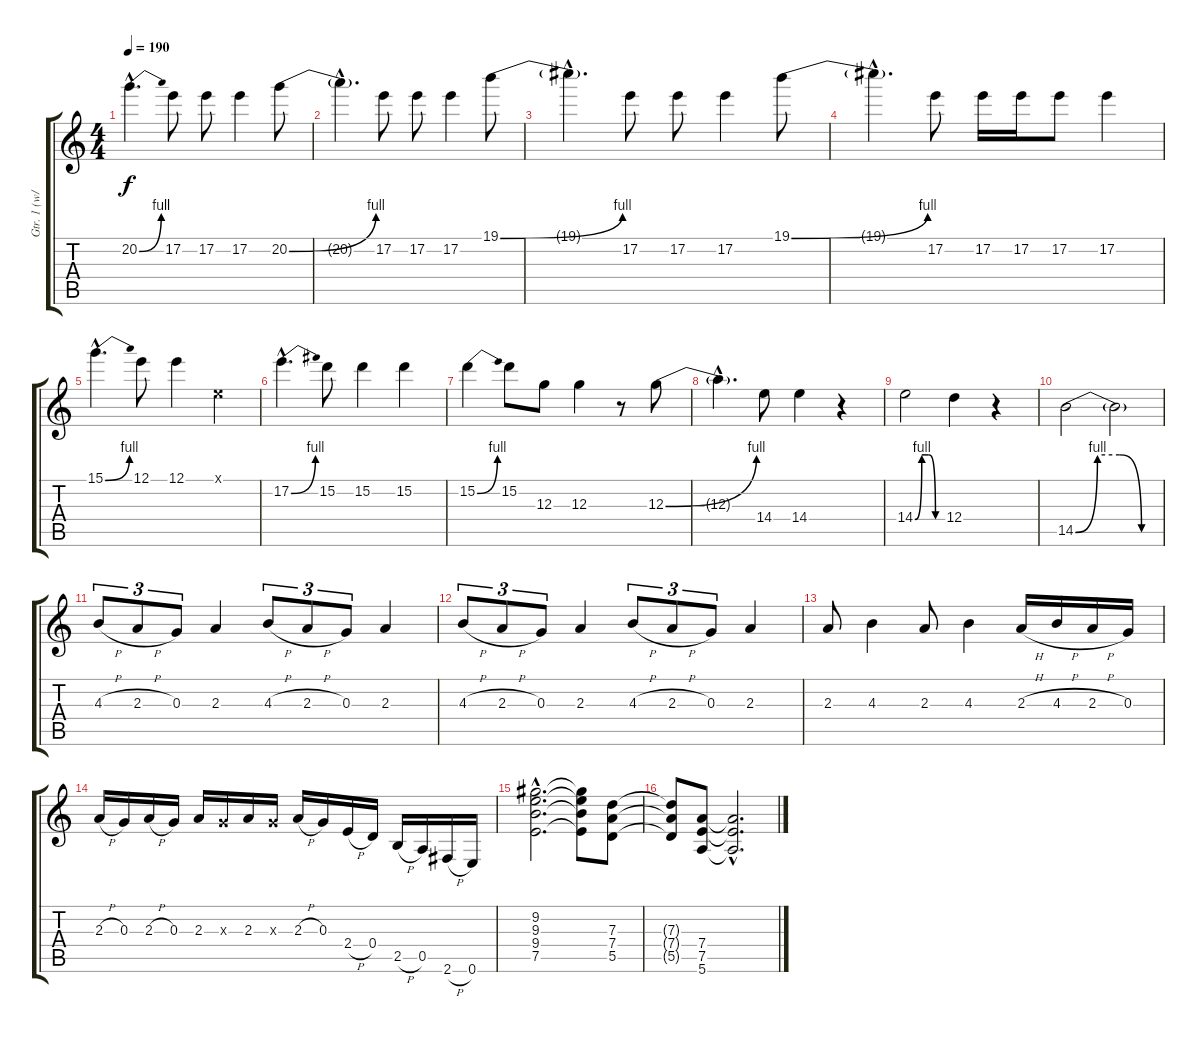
\track ("Gtr. 1 (w/wah)" "Gtr. 1 (w/") {instrument distortionguitar}
\staff {score tabs}
\tuning (E4 B3 G3 D3 A2 E2) {hide}
\ts (4 4)
\tempo 190
\clef g2
\ks c
20.2{be (bend 0 0 60 4) hac}.4{d dy f} 17.2.8 17.2.8 17.2.4 20.2{be (bend 0 0 60 4)}.8 |
20.2{hac t}.4{d} 17.2.8 17.2.8 17.2.4 19.1{be (bend 0 0 60 4)}.8 |
19.1{hac t}.4{d} 17.2.8 17.2.8 17.2.4 19.1{be (bend 0 0 60 4)}.8 |
19.1{hac t}.4{d} 17.2.8 17.2.16 17.2.16 17.2.8 17.2.4 |
15.1{be (bend 0 0 60 4) hac}.4{d} 12.1.8 12.1.4 0.1{x}.4 |
17.2{be (bend 0 0 60 4) hac}.4{d} 15.2.8 15.2.4 15.2.4 |
15.2{be (bend 0 0 60 4)}.4 15.2.8 12.3.8 12.3.4 r.8 12.3{be (bend 0 0 60 4)}.8 |
12.3{hac t}.4{d} 14.4.8 14.4.4 r.4 |
14.4{be (custom 0 0 15 4 30 4 45 0 60 0)}.2 12.4.4 r.4 |
14.5{be (custom 0 0 15 4 30 4 45 0 60 0)}.2 14.5{t}.2 |
4.3{h}.8{tu (3 2)} 2.3{h}.8{tu (3 2)} 0.3.8{tu (3 2)} 2.3.4 4.3{h}.8{tu (3 2)} 2.3{h}.8{tu (3 2)} 0.3.8{tu (3 2)} 2.3.4 |
4.3{h}.8{tu (3 2)} 2.3{h}.8{tu (3 2)} 0.3.8{tu (3 2)} 2.3.4 4.3{h}.8{tu (3 2)} 2.3{h}.8{tu (3 2)} 0.3.8{tu (3 2)} 2.3.4 |
2.3.8 4.3.4 2.3.8 4.3.4 2.3{h}.16 4.3{h}.16 2.3{h}.16 0.3.16 |
2.3{h}.16 0.3.16 2.3{h}.16 0.3.16 2.3.16 0.3{x}.16 2.3.16 0.3{x}.16 2.3{h}.16 0.3.16 2.4{h}.16 0.4.16 2.5{h}.16 0.5.16 2.6{h}.16 0.6.16 |
(9.2{hac} 9.3{hac} 9.4{hac} 7.5{hac}).2{d} (9.2{t} 9.3{t} 9.4{t} 7.5{t}).8 (7.3 7.4 5.5).8 |
(7.3{t} 7.4{t} 5.5{t}).8 (7.4 7.5 5.6).8 (7.4{hac t} 7.5{hac t} 5.6{hac t}).2{d}
